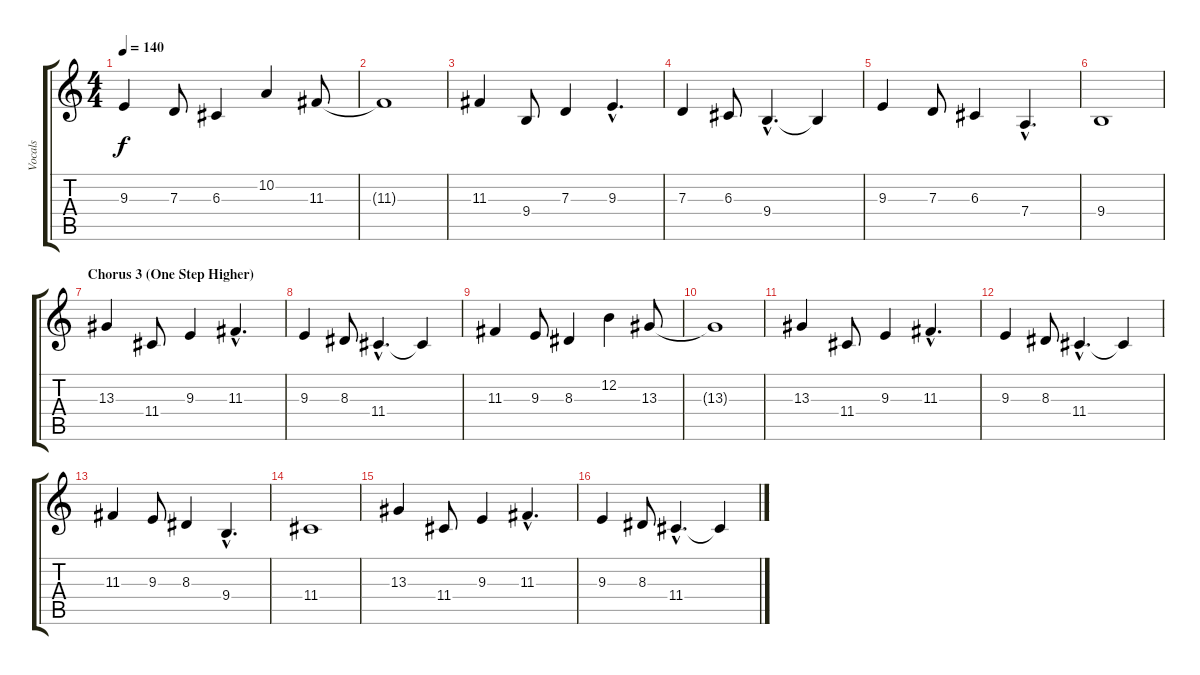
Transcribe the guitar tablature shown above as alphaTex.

\track ("Vocals" "Vocals") {instrument lead1square}
\staff {score tabs}
\tuning (E4 B3 G3 D3 A2 E2) {hide}
\ts (4 4)
\tempo 140
\clef g2
\ks c
9.3.4{dy f} 7.3.8 6.3.4 10.2.4 11.3.8 |
11.3{t}.1 |
11.3.4 9.4.8 7.3.4 9.3{hac}.4{d} |
7.3.4 6.3.8 9.4{hac}.4{d} 9.4{t}.4 |
9.3.4 7.3.8 6.3.4 7.4{hac}.4{d} |
9.4.1 |
\section ("" "Chorus 3 (One Step Higher)")
13.3.4 11.4.8 9.3.4 11.3{hac}.4{d} |
9.3.4 8.3.8 11.4{hac}.4{d} 11.4{t}.4 |
11.3.4 9.3.8 8.3.4 12.2.4 13.3.8 |
13.3{t}.1 |
13.3.4 11.4.8 9.3.4 11.3{hac}.4{d} |
9.3.4 8.3.8 11.4{hac}.4{d} 11.4{t}.4 |
11.3.4 9.3.8 8.3.4 9.4{hac}.4{d} |
11.4.1 |
13.3.4 11.4.8 9.3.4 11.3{hac}.4{d} |
9.3.4 8.3.8 11.4{hac}.4{d} 11.4{t}.4
